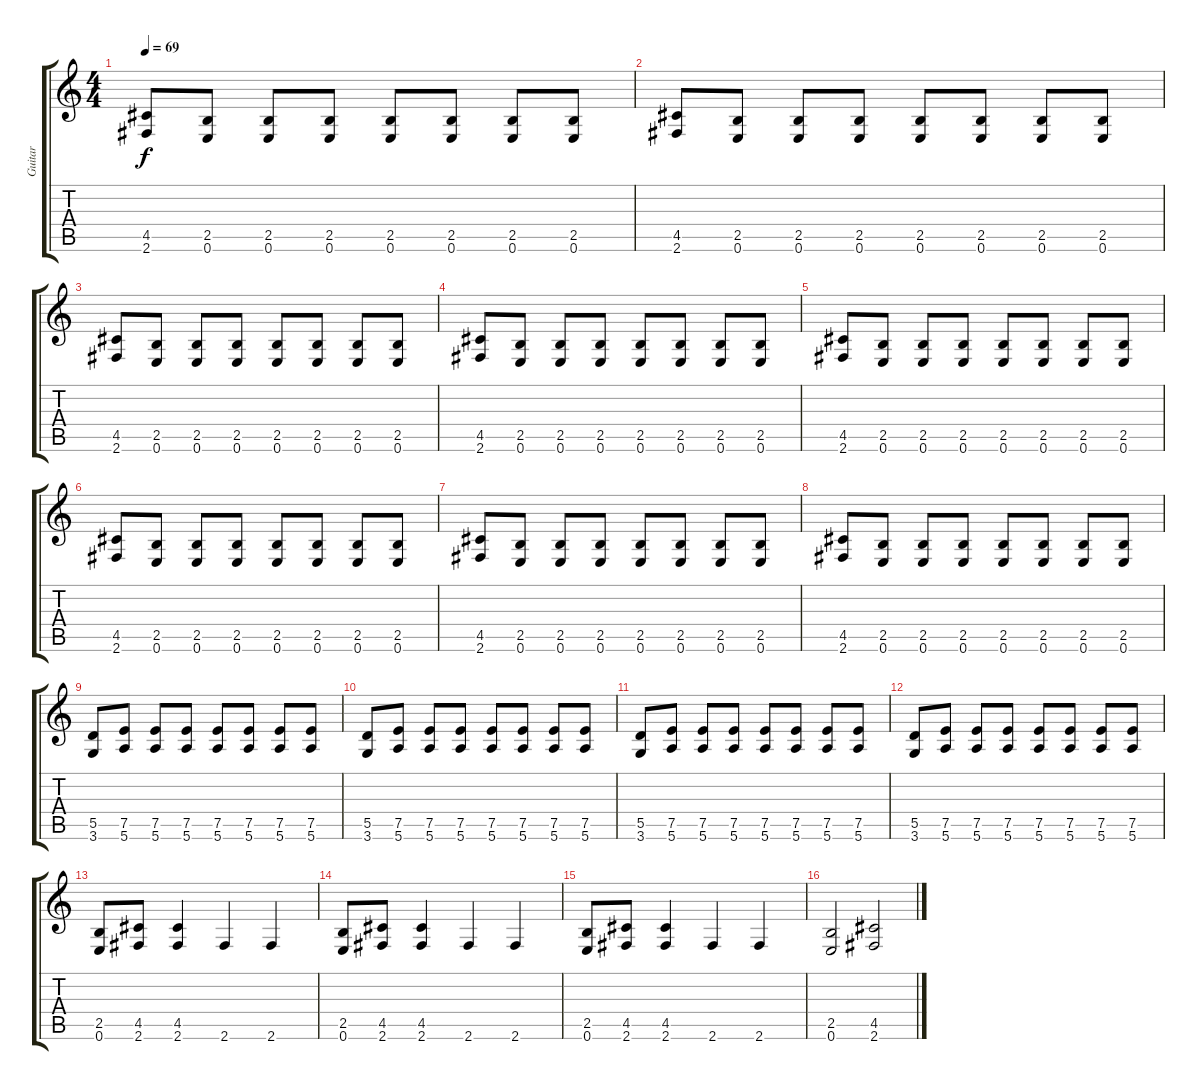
\track ("Guitar" "Guitar") {instrument distortionguitar}
\staff {score tabs}
\tuning (E4 B3 G3 D3 A2 E2) {hide}
\ts (4 4)
\tempo 69
\clef g2
\ks c
(4.5 2.6).8{dy f} (2.5 0.6).8 (2.5 0.6).8 (2.5 0.6).8 (2.5 0.6).8 (2.5 0.6).8 (2.5 0.6).8 (2.5 0.6).8 |
(4.5 2.6).8 (2.5 0.6).8 (2.5 0.6).8 (2.5 0.6).8 (2.5 0.6).8 (2.5 0.6).8 (2.5 0.6).8 (2.5 0.6).8 |
(4.5 2.6).8 (2.5 0.6).8 (2.5 0.6).8 (2.5 0.6).8 (2.5 0.6).8 (2.5 0.6).8 (2.5 0.6).8 (2.5 0.6).8 |
(4.5 2.6).8 (2.5 0.6).8 (2.5 0.6).8 (2.5 0.6).8 (2.5 0.6).8 (2.5 0.6).8 (2.5 0.6).8 (2.5 0.6).8 |
(4.5 2.6).8 (2.5 0.6).8 (2.5 0.6).8 (2.5 0.6).8 (2.5 0.6).8 (2.5 0.6).8 (2.5 0.6).8 (2.5 0.6).8 |
(4.5 2.6).8 (2.5 0.6).8 (2.5 0.6).8 (2.5 0.6).8 (2.5 0.6).8 (2.5 0.6).8 (2.5 0.6).8 (2.5 0.6).8 |
(4.5 2.6).8 (2.5 0.6).8 (2.5 0.6).8 (2.5 0.6).8 (2.5 0.6).8 (2.5 0.6).8 (2.5 0.6).8 (2.5 0.6).8 |
(4.5 2.6).8 (2.5 0.6).8 (2.5 0.6).8 (2.5 0.6).8 (2.5 0.6).8 (2.5 0.6).8 (2.5 0.6).8 (2.5 0.6).8 |
(5.5 3.6).8 (7.5 5.6).8 (7.5 5.6).8 (7.5 5.6).8 (7.5 5.6).8 (7.5 5.6).8 (7.5 5.6).8 (7.5 5.6).8 |
(5.5 3.6).8 (7.5 5.6).8 (7.5 5.6).8 (7.5 5.6).8 (7.5 5.6).8 (7.5 5.6).8 (7.5 5.6).8 (7.5 5.6).8 |
(5.5 3.6).8 (7.5 5.6).8 (7.5 5.6).8 (7.5 5.6).8 (7.5 5.6).8 (7.5 5.6).8 (7.5 5.6).8 (7.5 5.6).8 |
(5.5 3.6).8 (7.5 5.6).8 (7.5 5.6).8 (7.5 5.6).8 (7.5 5.6).8 (7.5 5.6).8 (7.5 5.6).8 (7.5 5.6).8 |
(2.5 0.6).8 (4.5 2.6).8 (4.5 2.6).4 2.6.4 2.6.4 |
(2.5 0.6).8 (4.5 2.6).8 (4.5 2.6).4 2.6.4 2.6.4 |
(2.5 0.6).8 (4.5 2.6).8 (4.5 2.6).4 2.6.4 2.6.4 |
(2.5 0.6).2 (4.5 2.6).2
